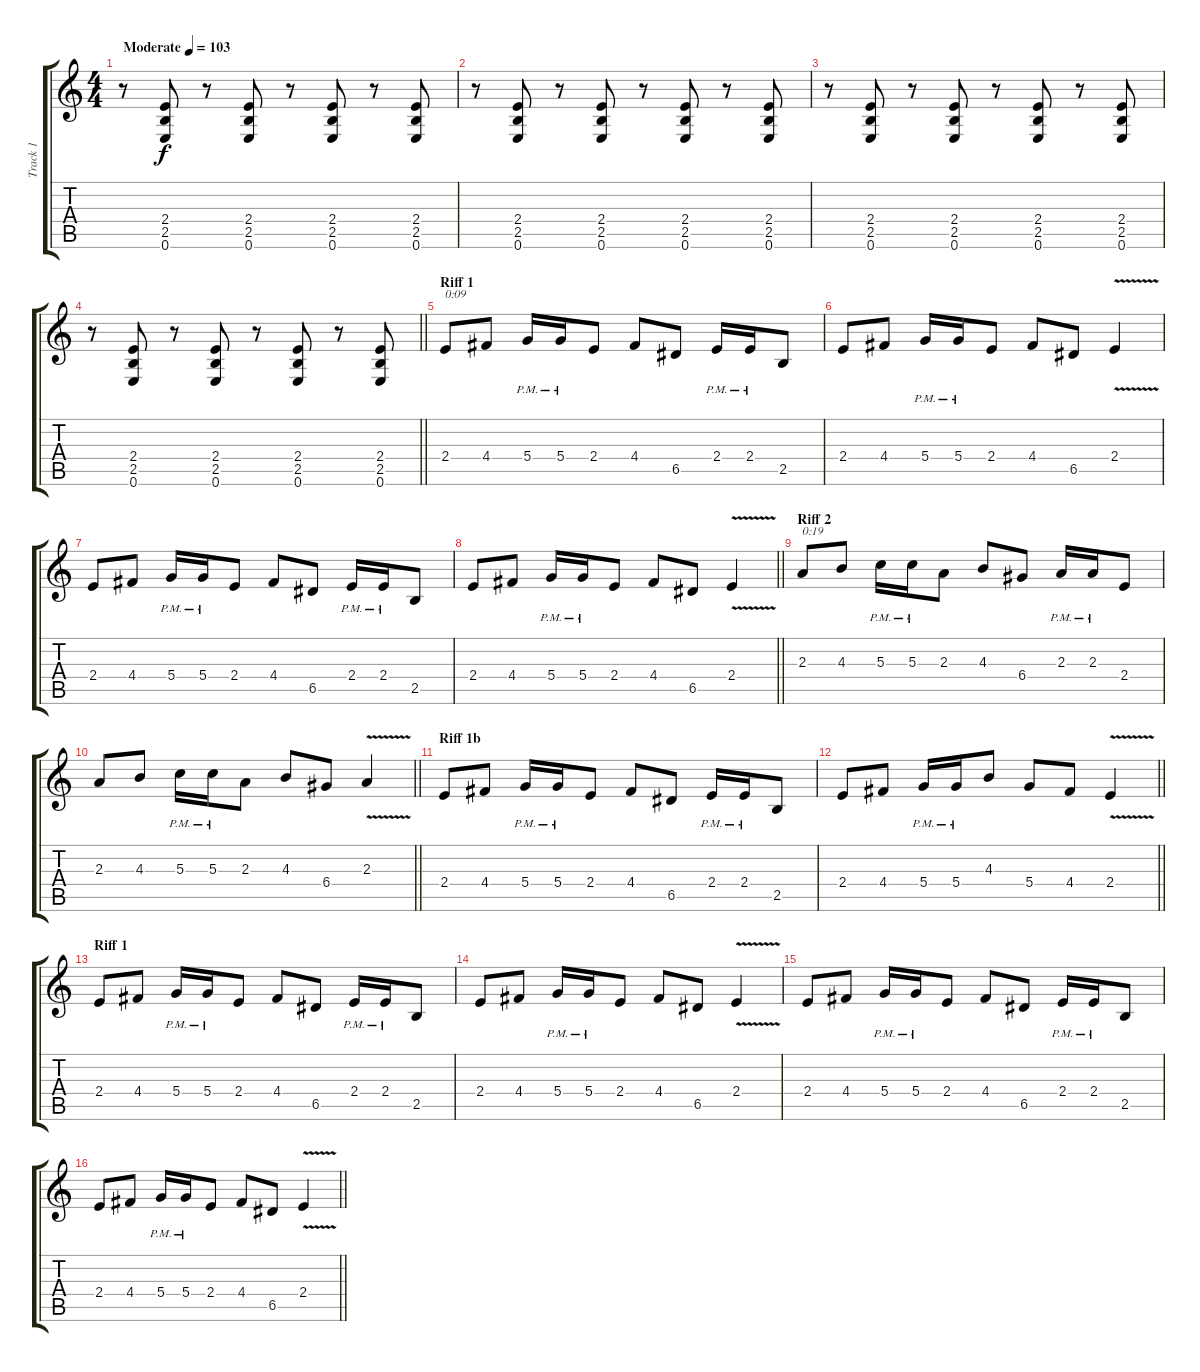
\track ("Track 1" "Track 1") {instrument distortionguitar}
\staff {score tabs}
\tuning (E4 B3 G3 D3 A2 E2) {hide}
\ts (4 4)
\tempo (103 "Moderate")
\clef g2
\ks c
r.8{dy f instrument distortionguitar} (2.4 2.5 0.6).8 r.8 (2.4 2.5 0.6).8 r.8 (2.4 2.5 0.6).8 r.8 (2.4 2.5 0.6).8 |
r.8 (2.4 2.5 0.6).8 r.8 (2.4 2.5 0.6).8 r.8 (2.4 2.5 0.6).8 r.8 (2.4 2.5 0.6).8 |
r.8 (2.4 2.5 0.6).8 r.8 (2.4 2.5 0.6).8 r.8 (2.4 2.5 0.6).8 r.8 (2.4 2.5 0.6).8 |
\barLineRight lightlight
r.8 (2.4 2.5 0.6).8 r.8 (2.4 2.5 0.6).8 r.8 (2.4 2.5 0.6).8 r.8 (2.4 2.5 0.6).8 |
\section ("" "Riff 1")
2.4.8{txt "0:09"} 4.4.8 5.4{pm}.16 5.4{pm}.16 2.4.8 4.4.8 6.5.8 2.4{pm}.16 2.4{pm}.16 2.5.8 |
2.4.8 4.4.8 5.4{pm}.16 5.4{pm}.16 2.4.8 4.4.8 6.5.8 2.4{v}.4 |
2.4.8 4.4.8 5.4{pm}.16 5.4{pm}.16 2.4.8 4.4.8 6.5.8 2.4{pm}.16 2.4{pm}.16 2.5.8 |
\barLineRight lightlight
2.4.8 4.4.8 5.4{pm}.16 5.4{pm}.16 2.4.8 4.4.8 6.5.8 2.4{v}.4 |
\section ("" "Riff 2")
2.3.8{txt "0:19"} 4.3.8 5.3{pm}.16 5.3{pm}.16 2.3.8 4.3.8 6.4.8 2.3{pm}.16 2.3{pm}.16 2.4.8 |
\barLineRight lightlight
2.3.8 4.3.8 5.3{pm}.16 5.3{pm}.16 2.3.8 4.3.8 6.4.8 2.3{v}.4 |
\section ("" "Riff 1b")
2.4.8 4.4.8 5.4{pm}.16 5.4{pm}.16 2.4.8 4.4.8 6.5.8 2.4{pm}.16 2.4{pm}.16 2.5.8 |
\barLineRight lightlight
2.4.8 4.4.8 5.4{pm}.16 5.4{pm}.16 4.3.8 5.4.8 4.4.8 2.4{v}.4 |
\section ("" "Riff 1")
2.4.8 4.4.8 5.4{pm}.16 5.4{pm}.16 2.4.8 4.4.8 6.5.8 2.4{pm}.16 2.4{pm}.16 2.5.8 |
2.4.8 4.4.8 5.4{pm}.16 5.4{pm}.16 2.4.8 4.4.8 6.5.8 2.4{v}.4 |
2.4.8 4.4.8 5.4{pm}.16 5.4{pm}.16 2.4.8 4.4.8 6.5.8 2.4{pm}.16 2.4{pm}.16 2.5.8 |
\barLineRight lightlight
2.4.8 4.4.8 5.4{pm}.16 5.4{pm}.16 2.4.8 4.4.8 6.5.8 2.4{v}.4
